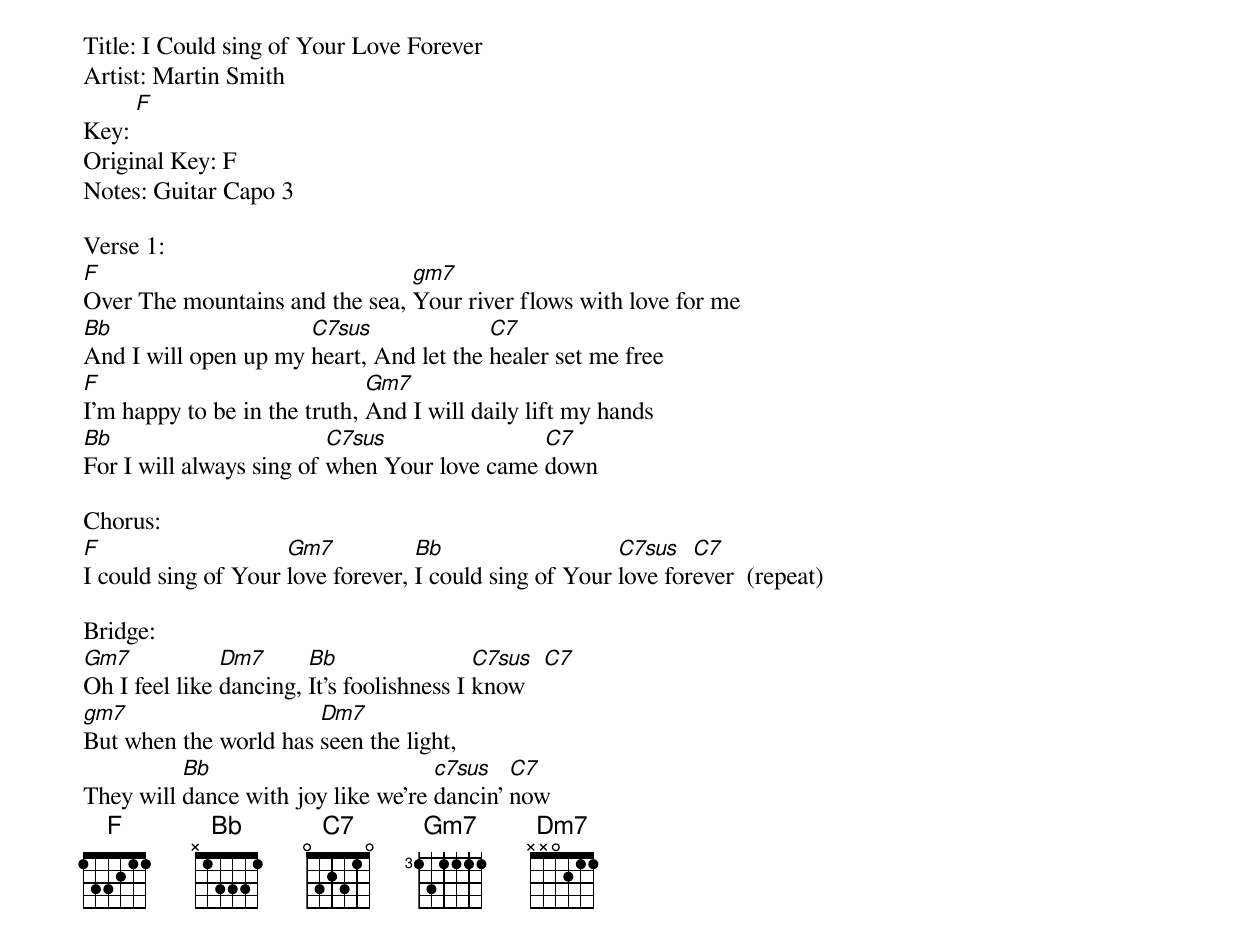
Title: I Could sing of Your Love Forever
Artist: Martin Smith
Key: [F]
Original Key: F
Notes: Guitar Capo 3

Verse 1:
[F]Over The mountains and the sea, [gm7]Your river flows with love for me
[Bb]And I will open up my [C7sus]heart, And let the [C7]healer set me free
[F]I'm happy to be in the truth, [Gm7]And I will daily lift my hands
[Bb]For I will always sing of [C7sus]when Your love came [C7]down

Chorus:
[F]I could sing of Your [Gm7]love forever, [Bb]I could sing of Your [C7sus]love for[C7]ever  (repeat)

Bridge:
[Gm7]Oh I feel like [Dm7]dancing, [Bb]It's foolishness I [C7sus]know   [C7]
[gm7]But when the world has [Dm7]seen the light,
They will [Bb]dance with joy like we're [c7sus]dancin' [C7]now
